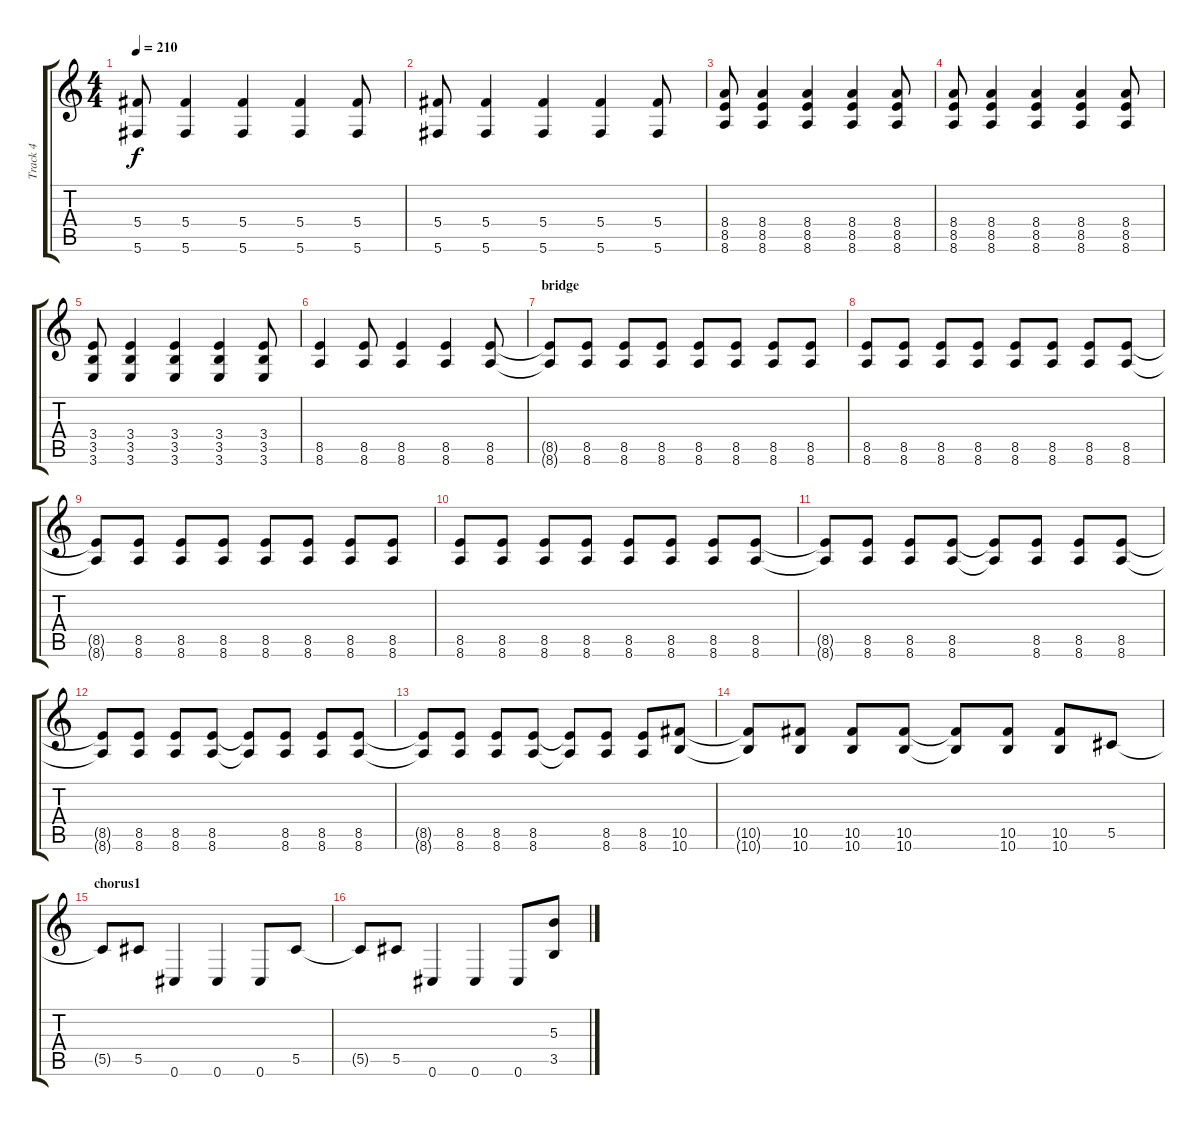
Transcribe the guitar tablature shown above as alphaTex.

\track ("Track 4" "Track 4") {instrument electricguitarmuted}
\staff {score tabs}
\tuning (Eb4 Bb3 Gb3 Db3 Ab2 Db2) {hide}
\ts (4 4)
\tempo 210
\clef g2
\ks c
(5.4 5.6).8{dy f} (5.4 5.6).4 (5.4 5.6).4 (5.4 5.6).4 (5.4 5.6).8 |
(5.4 5.6).8 (5.4 5.6).4 (5.4 5.6).4 (5.4 5.6).4 (5.4 5.6).8 |
(8.4 8.5 8.6).8 (8.4 8.5 8.6).4 (8.4 8.5 8.6).4 (8.4 8.5 8.6).4 (8.4 8.5 8.6).8 |
(8.4 8.5 8.6).8 (8.4 8.5 8.6).4 (8.4 8.5 8.6).4 (8.4 8.5 8.6).4 (8.4 8.5 8.6).8 |
(3.4 3.5 3.6).8 (3.4 3.5 3.6).4 (3.4 3.5 3.6).4 (3.4 3.5 3.6).4 (3.4 3.5 3.6).8 |
(8.5 8.6).4 (8.5 8.6).8 (8.5 8.6).4 (8.5 8.6).4 (8.5 8.6).8 |
\section ("" "bridge")
(8.5{t} 8.6{t}).8 (8.5 8.6).8 (8.5 8.6).8 (8.5 8.6).8 (8.5 8.6).8 (8.5 8.6).8 (8.5 8.6).8 (8.5 8.6).8 |
(8.5 8.6).8 (8.5 8.6).8 (8.5 8.6).8 (8.5 8.6).8 (8.5 8.6).8 (8.5 8.6).8 (8.5 8.6).8 (8.5 8.6).8 |
(8.5{t} 8.6{t}).8 (8.5 8.6).8 (8.5 8.6).8 (8.5 8.6).8 (8.5 8.6).8 (8.5 8.6).8 (8.5 8.6).8 (8.5 8.6).8 |
(8.5 8.6).8 (8.5 8.6).8 (8.5 8.6).8 (8.5 8.6).8 (8.5 8.6).8 (8.5 8.6).8 (8.5 8.6).8 (8.5 8.6).8 |
(8.5{t} 8.6{t}).8 (8.5 8.6).8 (8.5 8.6).8 (8.5 8.6).8 (8.5{t} 8.6{t}).8 (8.5 8.6).8 (8.5 8.6).8 (8.5 8.6).8 |
(8.5{t} 8.6{t}).8 (8.5 8.6).8 (8.5 8.6).8 (8.5 8.6).8 (8.5{t} 8.6{t}).8 (8.5 8.6).8 (8.5 8.6).8 (8.5 8.6).8 |
(8.5{t} 8.6{t}).8 (8.5 8.6).8 (8.5 8.6).8 (8.5 8.6).8 (8.5{t} 8.6{t}).8 (8.5 8.6).8 (8.5 8.6).8 (10.5 10.6).8 |
(10.5{t} 10.6{t}).8 (10.5 10.6).8 (10.5 10.6).8 (10.5 10.6).8 (10.5{t} 10.6{t}).8 (10.5 10.6).8 (10.5 10.6).8 5.5.8 |
\section ("" "chorus1")
5.5{t}.8 5.5.8 0.6.4 0.6.4 0.6.8 5.5.8 |
5.5{t}.8 5.5.8 0.6.4 0.6.4 0.6.8 (5.3 3.5).8
